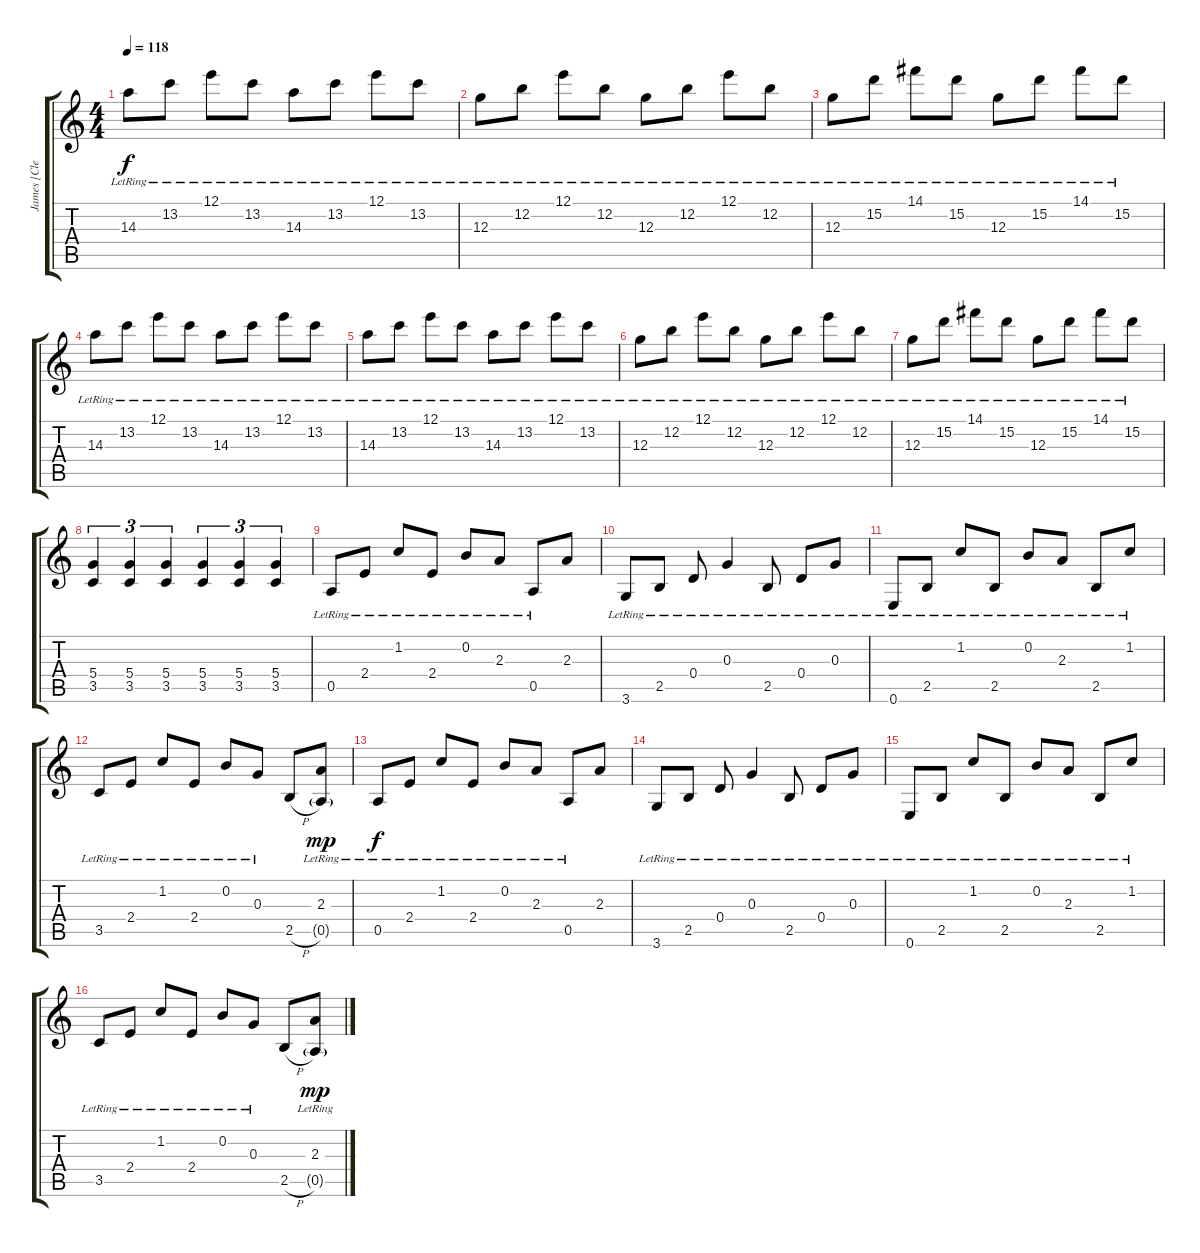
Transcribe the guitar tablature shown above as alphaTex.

\track ("James [Clean]" "James [Cle") {instrument electricguitarclean}
\staff {score tabs}
\tuning (E4 B3 G3 D3 A2 E2) {hide}
\ts (4 4)
\tempo 118
\clef g2
\ks c
14.3{lr}.8{dy f} 13.2{lr}.8 12.1{lr}.8 13.2{lr}.8 14.3{lr}.8 13.2{lr}.8 12.1{lr}.8 13.2{lr}.8 |
12.3{lr}.8 12.2{lr}.8 12.1{lr}.8 12.2{lr}.8 12.3{lr}.8 12.2{lr}.8 12.1{lr}.8 12.2{lr}.8 |
12.3{lr}.8 15.2{lr}.8 14.1{lr}.8 15.2{lr}.8 12.3{lr}.8 15.2{lr}.8 14.1{lr}.8 15.2{lr}.8 |
14.3{lr}.8 13.2{lr}.8 12.1{lr}.8 13.2{lr}.8 14.3{lr}.8 13.2{lr}.8 12.1{lr}.8 13.2{lr}.8 |
14.3{lr}.8 13.2{lr}.8 12.1{lr}.8 13.2{lr}.8 14.3{lr}.8 13.2{lr}.8 12.1{lr}.8 13.2{lr}.8 |
12.3{lr}.8 12.2{lr}.8 12.1{lr}.8 12.2{lr}.8 12.3{lr}.8 12.2{lr}.8 12.1{lr}.8 12.2{lr}.8 |
12.3{lr}.8 15.2{lr}.8 14.1{lr}.8 15.2{lr}.8 12.3{lr}.8 15.2{lr}.8 14.1{lr}.8 15.2{lr}.8 |
(5.4 3.5).4{tu (3 2)} (5.4 3.5).4{tu (3 2)} (5.4 3.5).4{tu (3 2)} (5.4 3.5).4{tu (3 2)} (5.4 3.5).4{tu (3 2)} (5.4 3.5).4{tu (3 2)} |
0.5{lr}.8{instrument electricguitarclean} 2.4{lr}.8 1.2{lr}.8 2.4{lr}.8 0.2{lr}.8 2.3{lr}.8 0.5{lr}.8 2.3.8 |
3.6{lr}.8 2.5{lr}.8 0.4{lr}.8 0.3{lr}.4 2.5{lr}.8 0.4{lr}.8 0.3{lr}.8 |
0.6{lr}.8 2.5{lr}.8 1.2{lr}.8 2.5{lr}.8 0.2{lr}.8 2.3{lr}.8 2.5{lr}.8 1.2{lr}.8 |
3.5{lr}.8 2.4{lr}.8 1.2{lr}.8 2.4{lr}.8 0.2{lr}.8 0.3{lr}.8 2.5{h}.8 (2.3{lr} 0.5{g}).8{dy mp} |
0.5{lr}.8{dy f} 2.4{lr}.8 1.2{lr}.8 2.4{lr}.8 0.2{lr}.8 2.3{lr}.8 0.5{lr}.8 2.3.8 |
3.6{lr}.8 2.5{lr}.8 0.4{lr}.8 0.3{lr}.4 2.5{lr}.8 0.4{lr}.8 0.3{lr}.8 |
0.6{lr}.8 2.5{lr}.8 1.2{lr}.8 2.5{lr}.8 0.2{lr}.8 2.3{lr}.8 2.5{lr}.8 1.2{lr}.8 |
3.5{lr}.8 2.4{lr}.8 1.2{lr}.8 2.4{lr}.8 0.2{lr}.8 0.3{lr}.8 2.5{h}.8 (2.3{lr} 0.5{g}).8{dy mp}
